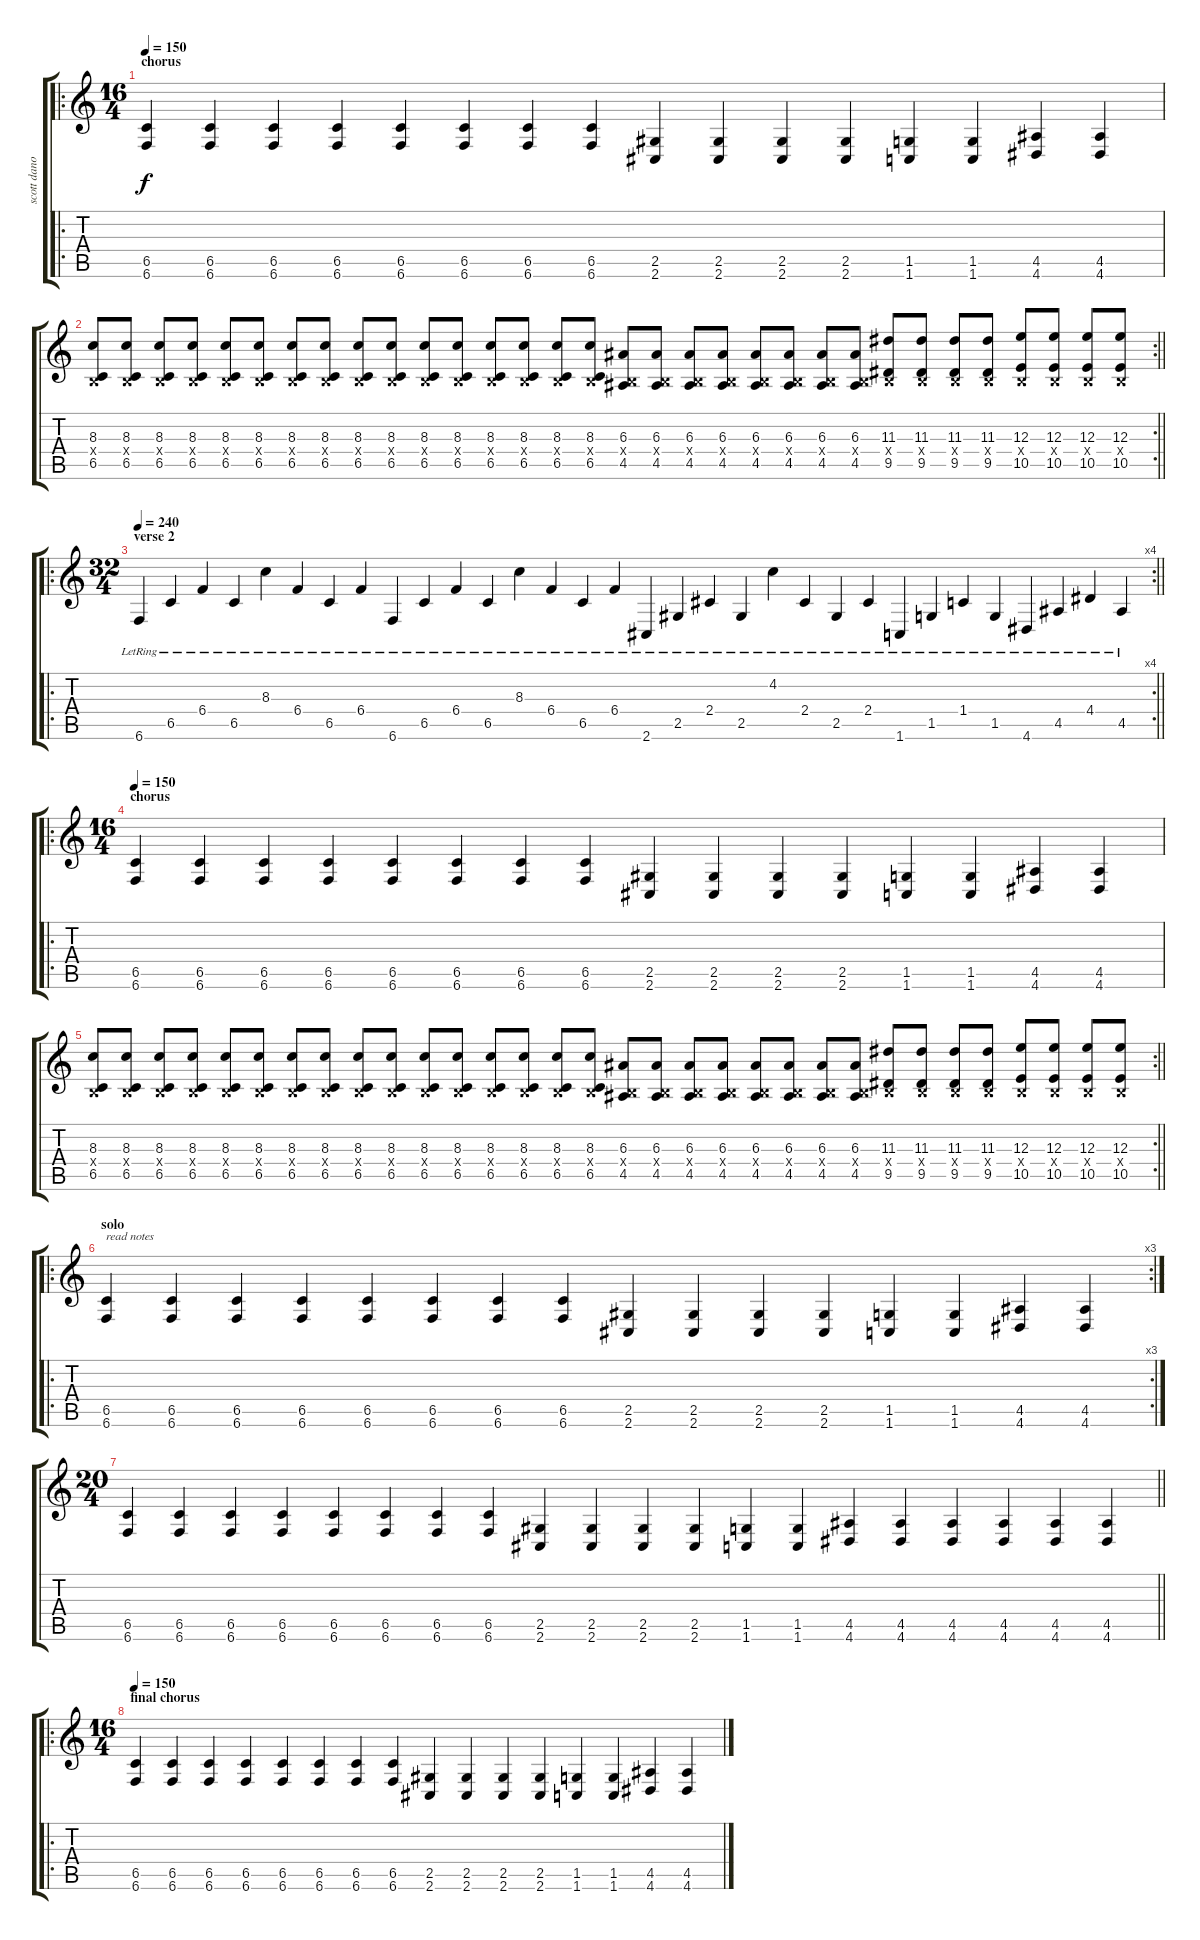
\track ("scott danough" "scott dano") {instrument electricguitarclean}
\staff {score tabs}
\tuning (Db4 Ab3 E3 B2 Gb2 B1) {hide}
\ro
\ts (16 4)
\section ("" "chorus")
\tempo 150
\clef g2
\ks c
(6.5 6.6).4{dy f instrument distortionguitar} (6.5 6.6).4 (6.5 6.6).4 (6.5 6.6).4 (6.5 6.6).4 (6.5 6.6).4 (6.5 6.6).4 (6.5 6.6).4 (2.5 2.6).4 (2.5 2.6).4 (2.5 2.6).4 (2.5 2.6).4 (1.5 1.6).4 (1.5 1.6).4 (4.5 4.6).4 (4.5 4.6).4 |
\rc 2
\barLineRight lightlight
(8.3 0.4{x} 6.5).8 (8.3 0.4{x} 6.5).8 (8.3 0.4{x} 6.5).8 (8.3 0.4{x} 6.5).8 (8.3 0.4{x} 6.5).8 (8.3 0.4{x} 6.5).8 (8.3 0.4{x} 6.5).8 (8.3 0.4{x} 6.5).8 (8.3 0.4{x} 6.5).8 (8.3 0.4{x} 6.5).8 (8.3 0.4{x} 6.5).8 (8.3 0.4{x} 6.5).8 (8.3 0.4{x} 6.5).8 (8.3 0.4{x} 6.5).8 (8.3 0.4{x} 6.5).8 (8.3 0.4{x} 6.5).8 (6.3 0.4{x} 4.5).8 (6.3 0.4{x} 4.5).8 (6.3 0.4{x} 4.5).8 (6.3 0.4{x} 4.5).8 (6.3 0.4{x} 4.5).8 (6.3 0.4{x} 4.5).8 (6.3 0.4{x} 4.5).8 (6.3 0.4{x} 4.5).8 (11.3 0.4{x} 9.5).8 (11.3 0.4{x} 9.5).8 (11.3 0.4{x} 9.5).8 (11.3 0.4{x} 9.5).8 (12.3 0.4{x} 10.5).8 (12.3 0.4{x} 10.5).8 (12.3 0.4{x} 10.5).8 (12.3 0.4{x} 10.5).8 |
\ro
\rc 4
\ts (32 4)
\section ("" "verse 2")
\tempo 240
\barLineRight lightlight
6.6{lr}.4{instrument electricguitarclean} 6.5{lr}.4 6.4{lr}.4 6.5{lr}.4 8.3{lr}.4 6.4{lr}.4 6.5{lr}.4 6.4{lr}.4 6.6{lr}.4 6.5{lr}.4 6.4{lr}.4 6.5{lr}.4 8.3{lr}.4 6.4{lr}.4 6.5{lr}.4 6.4{lr}.4 2.6{lr}.4 2.5{lr}.4 2.4{lr}.4 2.5{lr}.4 4.2{lr}.4 2.4{lr}.4 2.5{lr}.4 2.4{lr}.4 1.6{lr}.4 1.5{lr}.4 1.4{lr}.4 1.5{lr}.4 4.6{lr}.4 4.5{lr}.4 4.4{lr}.4 4.5{lr}.4 |
\ro
\ts (16 4)
\section ("" "chorus")
\tempo 150
(6.5 6.6).4{instrument distortionguitar} (6.5 6.6).4 (6.5 6.6).4 (6.5 6.6).4 (6.5 6.6).4 (6.5 6.6).4 (6.5 6.6).4 (6.5 6.6).4 (2.5 2.6).4 (2.5 2.6).4 (2.5 2.6).4 (2.5 2.6).4 (1.5 1.6).4 (1.5 1.6).4 (4.5 4.6).4 (4.5 4.6).4 |
\rc 2
\barLineRight lightlight
(8.3 0.4{x} 6.5).8 (8.3 0.4{x} 6.5).8 (8.3 0.4{x} 6.5).8 (8.3 0.4{x} 6.5).8 (8.3 0.4{x} 6.5).8 (8.3 0.4{x} 6.5).8 (8.3 0.4{x} 6.5).8 (8.3 0.4{x} 6.5).8 (8.3 0.4{x} 6.5).8 (8.3 0.4{x} 6.5).8 (8.3 0.4{x} 6.5).8 (8.3 0.4{x} 6.5).8 (8.3 0.4{x} 6.5).8 (8.3 0.4{x} 6.5).8 (8.3 0.4{x} 6.5).8 (8.3 0.4{x} 6.5).8 (6.3 0.4{x} 4.5).8 (6.3 0.4{x} 4.5).8 (6.3 0.4{x} 4.5).8 (6.3 0.4{x} 4.5).8 (6.3 0.4{x} 4.5).8 (6.3 0.4{x} 4.5).8 (6.3 0.4{x} 4.5).8 (6.3 0.4{x} 4.5).8 (11.3 0.4{x} 9.5).8 (11.3 0.4{x} 9.5).8 (11.3 0.4{x} 9.5).8 (11.3 0.4{x} 9.5).8 (12.3 0.4{x} 10.5).8 (12.3 0.4{x} 10.5).8 (12.3 0.4{x} 10.5).8 (12.3 0.4{x} 10.5).8 |
\ro
\rc 3
\section ("" "solo")
(6.5 6.6).4{txt "read notes"} (6.5 6.6).4 (6.5 6.6).4 (6.5 6.6).4 (6.5 6.6).4 (6.5 6.6).4 (6.5 6.6).4 (6.5 6.6).4 (2.5 2.6).4 (2.5 2.6).4 (2.5 2.6).4 (2.5 2.6).4 (1.5 1.6).4 (1.5 1.6).4 (4.5 4.6).4 (4.5 4.6).4 |
\ts (20 4)
\barLineRight lightlight
(6.5 6.6).4 (6.5 6.6).4 (6.5 6.6).4 (6.5 6.6).4 (6.5 6.6).4 (6.5 6.6).4 (6.5 6.6).4 (6.5 6.6).4 (2.5 2.6).4 (2.5 2.6).4 (2.5 2.6).4 (2.5 2.6).4 (1.5 1.6).4 (1.5 1.6).4 (4.5 4.6).4 (4.5 4.6).4 (4.5 4.6).4 (4.5 4.6).4 (4.5 4.6).4 (4.5 4.6).4 |
\ro
\ts (16 4)
\section ("" "final chorus")
\tempo 150
(6.5 6.6).4 (6.5 6.6).4 (6.5 6.6).4 (6.5 6.6).4 (6.5 6.6).4 (6.5 6.6).4 (6.5 6.6).4 (6.5 6.6).4 (2.5 2.6).4 (2.5 2.6).4 (2.5 2.6).4 (2.5 2.6).4 (1.5 1.6).4 (1.5 1.6).4 (4.5 4.6).4 (4.5 4.6).4
